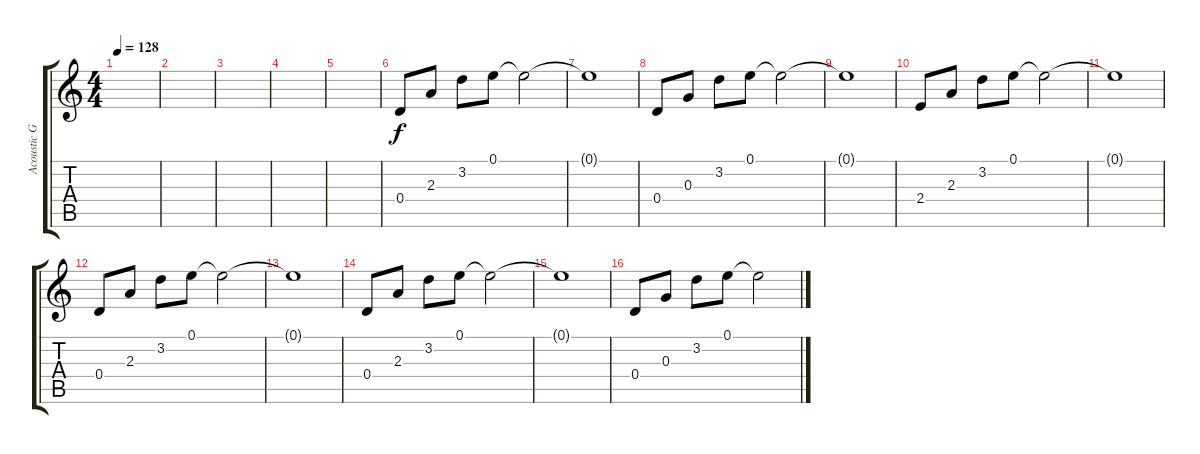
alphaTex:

\track ("Acoustic Guitar" "Acoustic G") {instrument acousticguitarsteel}
\staff {score tabs}
\tuning (E4 B3 G3 D3 A2 E2) {hide}
\ts (4 4)
\tempo 128
\clef g2
\ks c
|
|
|
|
|
0.4.8 2.3.8 3.2.8 0.1.8 0.1{t}.2 |
0.1{t}.1 |
0.4.8 0.3.8 3.2.8 0.1.8 0.1{t}.2 |
0.1{t}.1 |
2.4.8 2.3.8 3.2.8 0.1.8 0.1{t}.2 |
0.1{t}.1 |
0.4.8 2.3.8 3.2.8 0.1.8 0.1{t}.2 |
0.1{t}.1 |
0.4.8 2.3.8 3.2.8 0.1.8 0.1{t}.2 |
0.1{t}.1 |
0.4.8 0.3.8 3.2.8 0.1.8 0.1{t}.2
